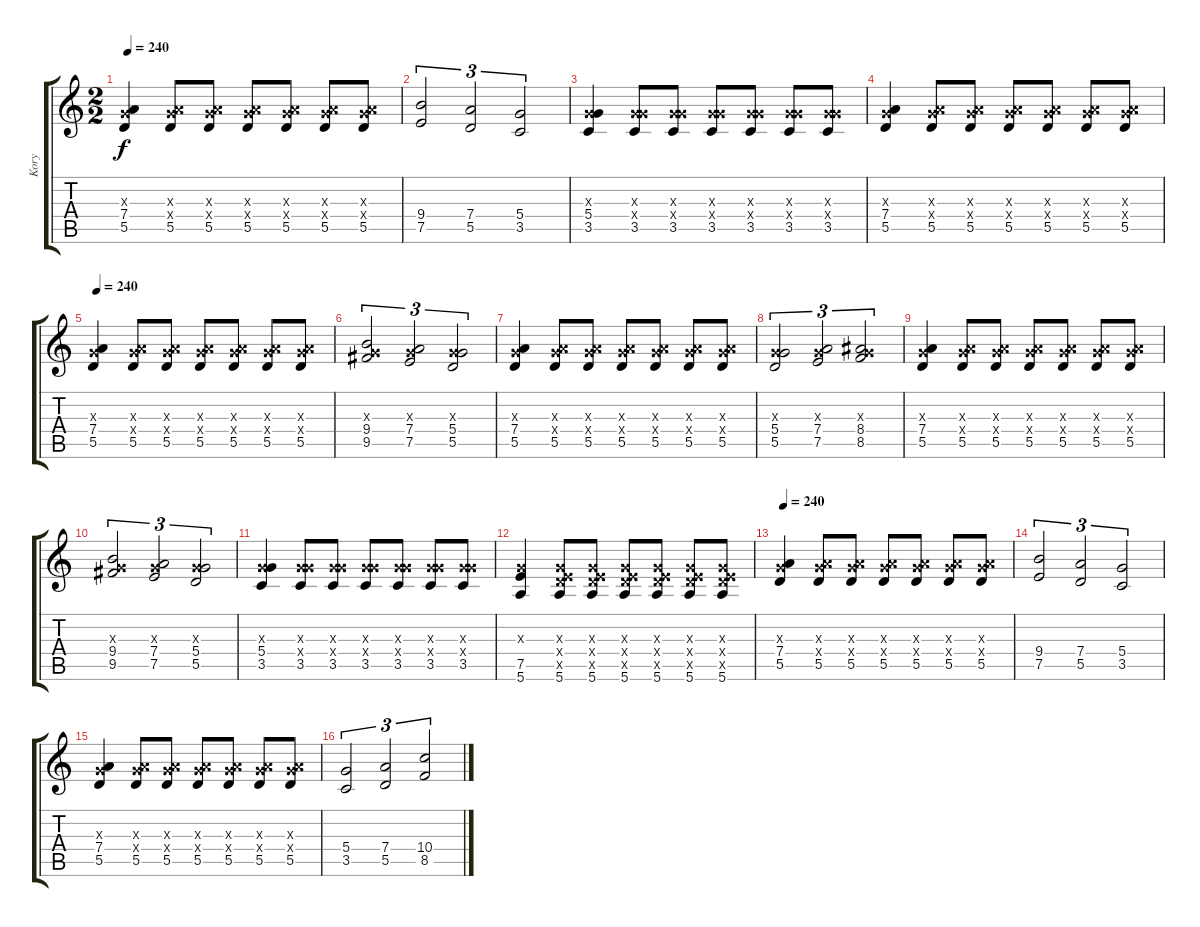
\track ("Kory" "Kory") {instrument distortionguitar}
\staff {score tabs}
\tuning (E4 B3 G3 D3 A2 E2) {hide}
\ts (2 2)
\tempo 240
\clef g2
\ks c
(0.3{x} 7.4 5.5).4{dy f} (0.3{x} 7.4{x} 5.5).8 (0.3{x} 7.4{x} 5.5).8 (0.3{x} 7.4{x} 5.5).8 (0.3{x} 7.4{x} 5.5).8 (0.3{x} 7.4{x} 5.5).8 (0.3{x} 7.4{x} 5.5).8 |
(9.4 7.5).2{tu (3 2)} (7.4 5.5).2{tu (3 2)} (5.4 3.5).2{tu (3 2)} |
(0.3{x} 5.4 3.5).4 (0.3{x} 5.4{x} 3.5).8 (0.3{x} 5.4{x} 3.5).8 (0.3{x} 5.4{x} 3.5).8 (0.3{x} 5.4{x} 3.5).8 (0.3{x} 5.4{x} 3.5).8 (0.3{x} 5.4{x} 3.5).8 |
(0.3{x} 7.4 5.5).4 (0.3{x} 7.4{x} 5.5).8 (0.3{x} 7.4{x} 5.5).8 (0.3{x} 7.4{x} 5.5).8 (0.3{x} 7.4{x} 5.5).8 (0.3{x} 7.4{x} 5.5).8 (0.3{x} 7.4{x} 5.5).8 |
\tempo 240
(0.3{x} 7.4 5.5).4{instrument overdrivenguitar} (0.3{x} 7.4{x} 5.5).8 (0.3{x} 7.4{x} 5.5).8 (0.3{x} 7.4{x} 5.5).8 (0.3{x} 7.4{x} 5.5).8 (0.3{x} 7.4{x} 5.5).8 (0.3{x} 7.4{x} 5.5).8 |
(0.3{x} 9.4 9.5).2{tu (3 2)} (0.3{x} 7.4 7.5).2{tu (3 2)} (0.3{x} 5.4 5.5).2{tu (3 2)} |
(0.3{x} 7.4 5.5).4 (0.3{x} 7.4{x} 5.5).8 (0.3{x} 7.4{x} 5.5).8 (0.3{x} 7.4{x} 5.5).8 (0.3{x} 7.4{x} 5.5).8 (0.3{x} 7.4{x} 5.5).8 (0.3{x} 7.4{x} 5.5).8 |
(0.3{x} 5.4 5.5).2{tu (3 2)} (0.3{x} 7.4 7.5).2{tu (3 2)} (0.3{x} 8.4 8.5).2{tu (3 2)} |
(0.3{x} 7.4 5.5).4 (0.3{x} 7.4{x} 5.5).8 (0.3{x} 7.4{x} 5.5).8 (0.3{x} 7.4{x} 5.5).8 (0.3{x} 7.4{x} 5.5).8 (0.3{x} 7.4{x} 5.5).8 (0.3{x} 7.4{x} 5.5).8 |
(0.3{x} 9.4 9.5).2{tu (3 2)} (0.3{x} 7.4 7.5).2{tu (3 2)} (0.3{x} 5.4 5.5).2{tu (3 2)} |
(0.3{x} 5.4 3.5).4 (0.3{x} 5.4{x} 3.5).8 (0.3{x} 5.4{x} 3.5).8 (0.3{x} 5.4{x} 3.5).8 (0.3{x} 5.4{x} 3.5).8 (0.3{x} 5.4{x} 3.5).8 (0.3{x} 5.4{x} 3.5).8 |
(0.3{x} 7.5 5.6).4 (0.3{x} 0.4{x} 7.5{x} 5.6).8 (0.3{x} 0.4{x} 7.5{x} 5.6).8 (0.3{x} 0.4{x} 7.5{x} 5.6).8 (0.3{x} 0.4{x} 7.5{x} 5.6).8 (0.3{x} 0.4{x} 7.5{x} 5.6).8 (0.3{x} 0.4{x} 7.5{x} 5.6).8 |
\tempo 240
(0.3{x} 7.4 5.5).4 (0.3{x} 7.4{x} 5.5).8 (0.3{x} 7.4{x} 5.5).8 (0.3{x} 7.4{x} 5.5).8 (0.3{x} 7.4{x} 5.5).8 (0.3{x} 7.4{x} 5.5).8 (0.3{x} 7.4{x} 5.5).8 |
(9.4 7.5).2{tu (3 2)} (7.4 5.5).2{tu (3 2)} (5.4 3.5).2{tu (3 2)} |
(0.3{x} 7.4 5.5).4 (0.3{x} 7.4{x} 5.5).8 (0.3{x} 7.4{x} 5.5).8 (0.3{x} 7.4{x} 5.5).8 (0.3{x} 7.4{x} 5.5).8 (0.3{x} 7.4{x} 5.5).8 (0.3{x} 7.4{x} 5.5).8 |
(5.4 3.5).2{tu (3 2)} (7.4 5.5).2{tu (3 2)} (10.4 8.5).2{tu (3 2)}
